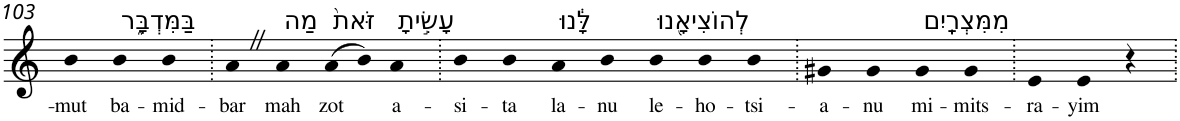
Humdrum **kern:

**kern	**text
*part1	*part1
*staff1	*staff1
*I"Piano	*
*I'Pno	*
!!LO:PB:g=z
*clefG2	*
*k[]	*
=103	=103
!	!LO:LY:b
4b	-mut
!LO:TX:a:t=בַּמִּדְבָּ֑ר	!
!	!LO:LY:b
4b	ba-
!	!LO:LY:b
4b	-mid-
=104.	=104.
!	!LO:LY:b
4aZ	-bar
!LO:TX:a:t=מַה	!
!	!LO:LY:b
4a	mah
!LO:TX:a:t=זֹּאת֙	!
!	!LO:LY:b
(>8a	zot
8b)	.
!LO:TX:a:t=עָשִׂ֣יתָ	!
!	!LO:LY:b
4a	a-
=105.	=105.
!	!LO:LY:b
4b	-si-
!	!LO:LY:b
4b	-ta
!LO:TX:a:t=לָּ֔נוּ	!
!	!LO:LY:b
4a	la-
!	!LO:LY:b
4b	-nu
!LO:TX:a:t=לְהוֹצִיאָ֖נוּ	!
!	!LO:LY:b
4b	le-
!	!LO:LY:b
4b	-ho-
!	!LO:LY:b
4b	-tsi-
=106.	=106.
!	!LO:LY:b
4g#X	-a-
!	!LO:LY:b
4g#	-nu
!LO:TX:a:t=מִמִּצְרָֽיִם	!
!	!LO:LY:b
4g#	mi-
!	!LO:LY:b
4g#	-mits-
=107.	=107.
!	!LO:LY:b
4e	-ra-
!	!LO:LY:b
4e	-yim
4r	.
=.	=.
*-	*-
